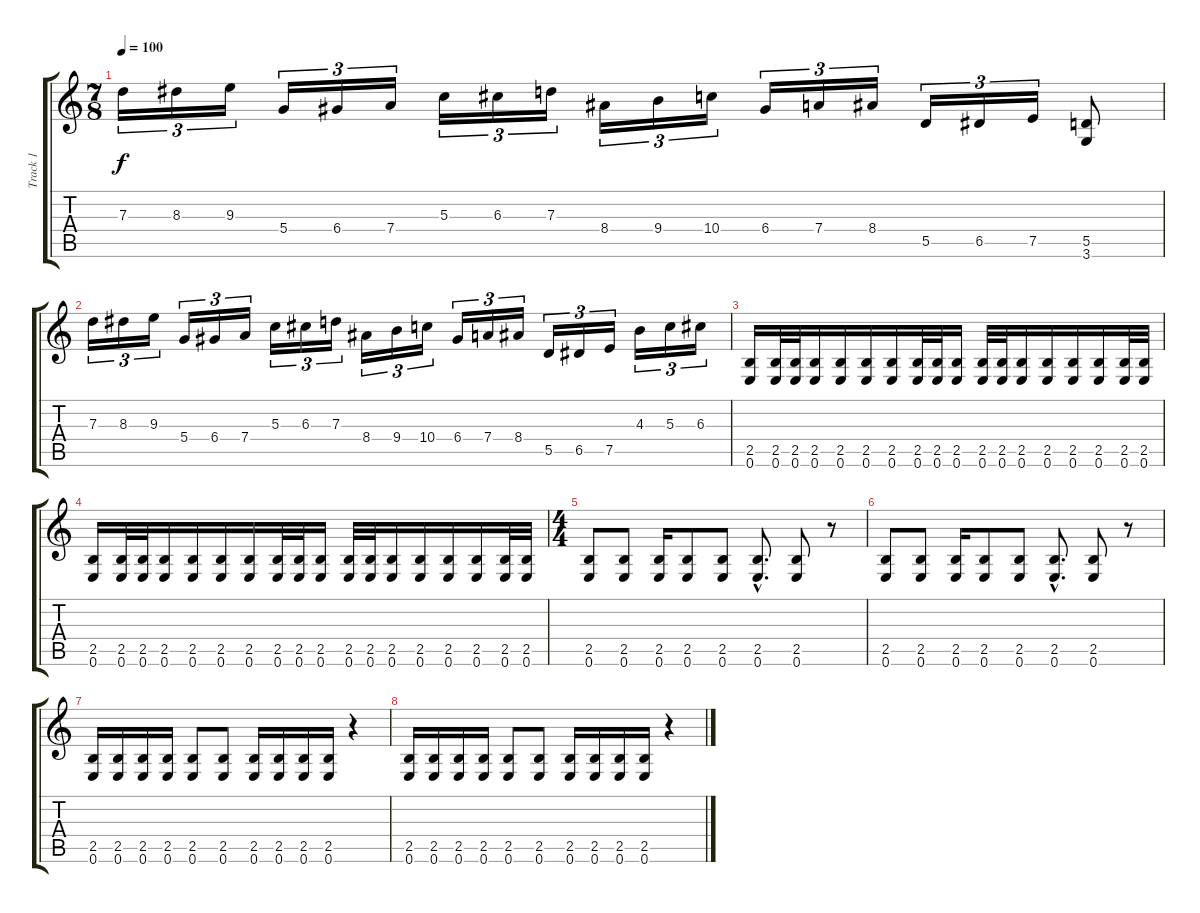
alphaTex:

\track ("Track 1" "Track 1") {instrument distortionguitar}
\staff {score tabs}
\tuning (E4 B3 G3 D3 A2 E2) {hide}
\ts (7 8)
\tempo 100
\clef g2
\ks c
7.3.16{tu (3 2) dy f} 8.3.16{tu (3 2)} 9.3.16{tu (3 2)} 5.4.16{tu (3 2)} 6.4.16{tu (3 2)} 7.4.16{tu (3 2)} 5.3.16{tu (3 2)} 6.3.16{tu (3 2)} 7.3.16{tu (3 2)} 8.4.16{tu (3 2)} 9.4.16{tu (3 2)} 10.4.16{tu (3 2)} 6.4.16{tu (3 2)} 7.4.16{tu (3 2)} 8.4.16{tu (3 2)} 5.5.16{tu (3 2)} 6.5.16{tu (3 2)} 7.5.16{tu (3 2)} (5.5 3.6).8 |
7.3.16{tu (3 2)} 8.3.16{tu (3 2)} 9.3.16{tu (3 2)} 5.4.16{tu (3 2)} 6.4.16{tu (3 2)} 7.4.16{tu (3 2)} 5.3.16{tu (3 2)} 6.3.16{tu (3 2)} 7.3.16{tu (3 2)} 8.4.16{tu (3 2)} 9.4.16{tu (3 2)} 10.4.16{tu (3 2)} 6.4.16{tu (3 2)} 7.4.16{tu (3 2)} 8.4.16{tu (3 2)} 5.5.16{tu (3 2)} 6.5.16{tu (3 2)} 7.5.16{tu (3 2)} 4.3.16{tu (3 2)} 5.3.16{tu (3 2)} 6.3.16{tu (3 2)} |
(2.5 0.6).16 (2.5 0.6).32 (2.5 0.6).32 (2.5 0.6).16 (2.5 0.6).16 (2.5 0.6).16 (2.5 0.6).16 (2.5 0.6).32 (2.5 0.6).32 (2.5 0.6).16 (2.5 0.6).32 (2.5 0.6).32 (2.5 0.6).16 (2.5 0.6).16 (2.5 0.6).16 (2.5 0.6).16 (2.5 0.6).32 (2.5 0.6).32 |
(2.5 0.6).16 (2.5 0.6).32 (2.5 0.6).32 (2.5 0.6).16 (2.5 0.6).16 (2.5 0.6).16 (2.5 0.6).16 (2.5 0.6).32 (2.5 0.6).32 (2.5 0.6).16 (2.5 0.6).32 (2.5 0.6).32 (2.5 0.6).16 (2.5 0.6).16 (2.5 0.6).16 (2.5 0.6).16 (2.5 0.6).32 (2.5 0.6).32 |
\ts (4 4)
(2.5 0.6).8 (2.5 0.6).8 (2.5 0.6).16 (2.5 0.6).8 (2.5 0.6).8 (2.5{hac} 0.6{hac}).8{d} (2.5 0.6).8 r.8 |
(2.5 0.6).8 (2.5 0.6).8 (2.5 0.6).16 (2.5 0.6).8 (2.5 0.6).8 (2.5{hac} 0.6{hac}).8{d} (2.5 0.6).8 r.8 |
(2.5 0.6).16 (2.5 0.6).16 (2.5 0.6).16 (2.5 0.6).16 (2.5 0.6).8 (2.5 0.6).8 (2.5 0.6).16 (2.5 0.6).16 (2.5 0.6).16 (2.5 0.6).16 r.4 |
(2.5 0.6).16 (2.5 0.6).16 (2.5 0.6).16 (2.5 0.6).16 (2.5 0.6).8 (2.5 0.6).8 (2.5 0.6).16 (2.5 0.6).16 (2.5 0.6).16 (2.5 0.6).16 r.4
